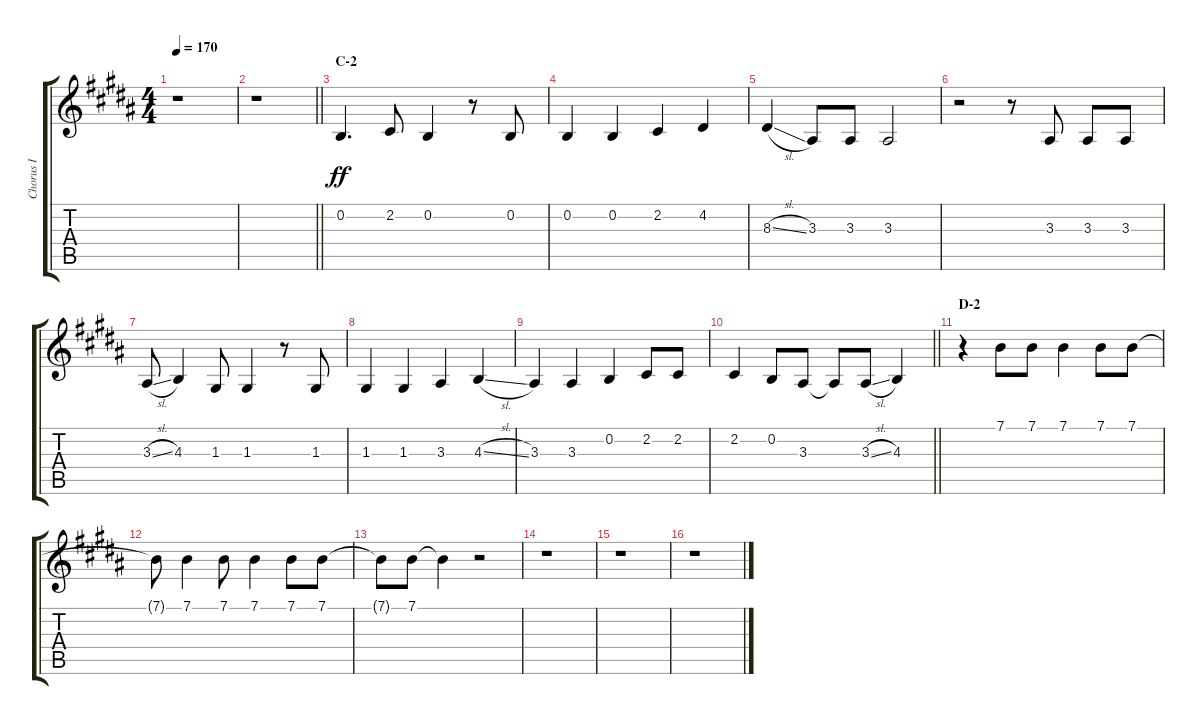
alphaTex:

\track ("Chorus I" "Chorus I") {instrument voiceoohs}
\staff {score tabs}
\tuning (E4 B3 G3 D3 A2 E2) {hide}
\ts (4 4)
\tempo 170
\clef g2
\ks b
r.1{dy ff} |
\barLineRight lightlight
r.1 |
\section ("" "C-2")
0.2.4{d} 2.2.8 0.2.4 r.8 0.2.8 |
0.2.4 0.2.4 2.2.4 4.2.4 |
8.3{sl}.4 3.3.8 3.3.8 3.3.2 |
r.2 r.8 3.3.8 3.3.8 3.3.8 |
3.3{sl}.8 4.3.4 1.3.8 1.3.4 r.8 1.3.8 |
1.3.4 1.3.4 3.3.4 4.3{sl}.4 |
3.3.4 3.3.4 0.2.4 2.2.8 2.2.8 |
\barLineRight lightlight
2.2.4 0.2.8 3.3.8 3.3{t}.8 3.3{sl}.8 4.3.4 |
\section ("" "D-2")
r.4 7.1.8 7.1.8 7.1.4 7.1.8 7.1.8 |
7.1{t}.8 7.1.4 7.1.8 7.1.4 7.1.8 7.1.8 |
7.1{t}.8 7.1.8 7.1{t}.4 r.2 |
r.1 |
r.1 |
r.1
